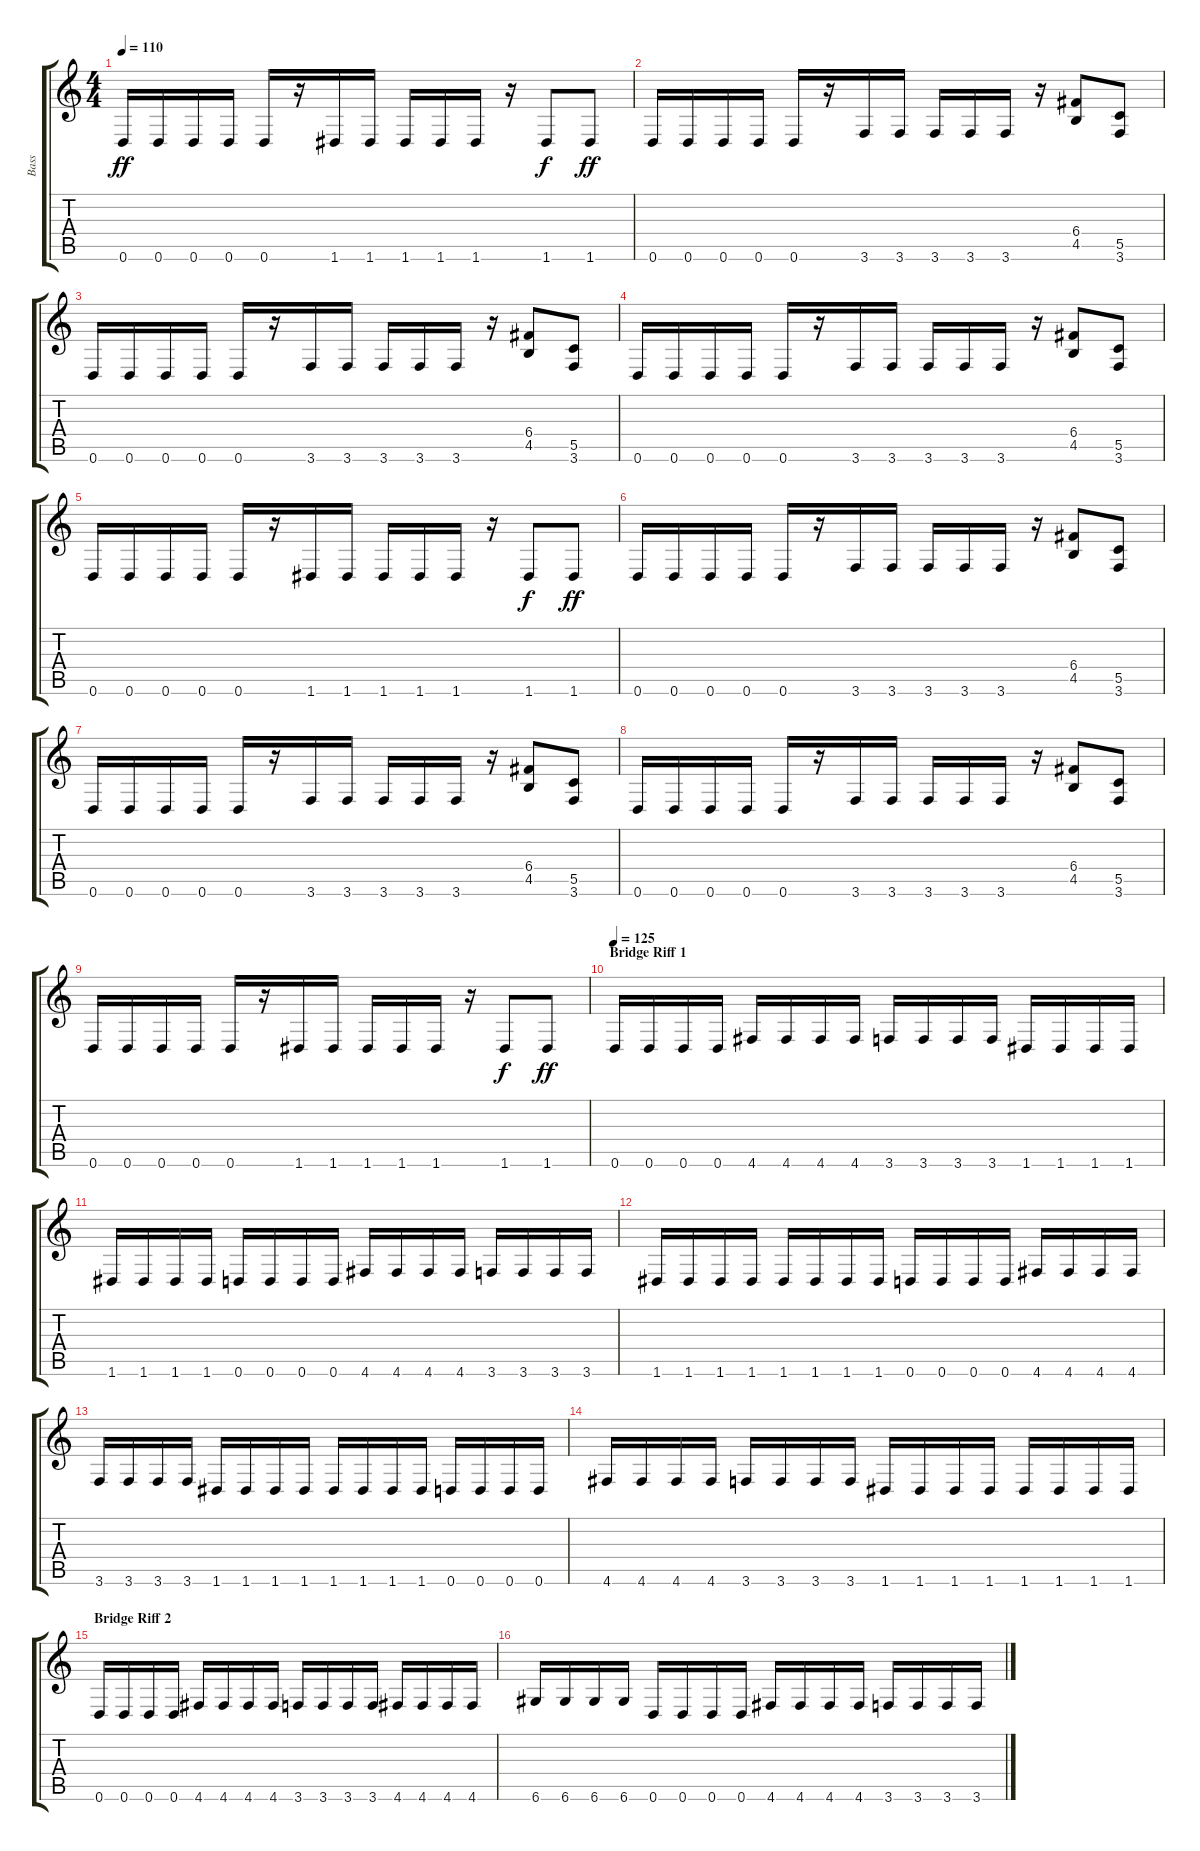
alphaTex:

\track ("Bass" "Bass") {instrument electricbasspick}
\staff {score tabs}
\tuning (D4 A3 F3 C3 G2 D2) {hide}
\ts (4 4)
\tempo 110
\clef g2
\ks c
0.6.16{dy ff} 0.6.16 0.6.16 0.6.16 0.6.16 r.16 1.6.16 1.6.16 1.6.16 1.6.16 1.6.16 r.16 1.6.8{dy f} 1.6.8{dy ff} |
0.6.16 0.6.16 0.6.16 0.6.16 0.6.16 r.16 3.6.16 3.6.16 3.6.16 3.6.16 3.6.16 r.16 (6.4 4.5).8 (5.5 3.6).8 |
0.6.16 0.6.16 0.6.16 0.6.16 0.6.16 r.16 3.6.16 3.6.16 3.6.16 3.6.16 3.6.16 r.16 (6.4 4.5).8 (5.5 3.6).8 |
0.6.16 0.6.16 0.6.16 0.6.16 0.6.16 r.16 3.6.16 3.6.16 3.6.16 3.6.16 3.6.16 r.16 (6.4 4.5).8 (5.5 3.6).8 |
0.6.16 0.6.16 0.6.16 0.6.16 0.6.16 r.16 1.6.16 1.6.16 1.6.16 1.6.16 1.6.16 r.16 1.6.8{dy f} 1.6.8{dy ff} |
0.6.16 0.6.16 0.6.16 0.6.16 0.6.16 r.16 3.6.16 3.6.16 3.6.16 3.6.16 3.6.16 r.16 (6.4 4.5).8 (5.5 3.6).8 |
0.6.16 0.6.16 0.6.16 0.6.16 0.6.16 r.16 3.6.16 3.6.16 3.6.16 3.6.16 3.6.16 r.16 (6.4 4.5).8 (5.5 3.6).8 |
0.6.16 0.6.16 0.6.16 0.6.16 0.6.16 r.16 3.6.16 3.6.16 3.6.16 3.6.16 3.6.16 r.16 (6.4 4.5).8 (5.5 3.6).8 |
0.6.16 0.6.16 0.6.16 0.6.16 0.6.16 r.16 1.6.16 1.6.16 1.6.16 1.6.16 1.6.16 r.16 1.6.8{dy f} 1.6.8{dy ff} |
\section ("" "Bridge Riff 1")
\tempo 125
0.6.16 0.6.16 0.6.16 0.6.16 4.6.16 4.6.16 4.6.16 4.6.16 3.6.16 3.6.16 3.6.16 3.6.16 1.6.16 1.6.16 1.6.16 1.6.16 |
1.6.16 1.6.16 1.6.16 1.6.16 0.6.16 0.6.16 0.6.16 0.6.16 4.6.16 4.6.16 4.6.16 4.6.16 3.6.16 3.6.16 3.6.16 3.6.16 |
1.6.16 1.6.16 1.6.16 1.6.16 1.6.16 1.6.16 1.6.16 1.6.16 0.6.16 0.6.16 0.6.16 0.6.16 4.6.16 4.6.16 4.6.16 4.6.16 |
3.6.16 3.6.16 3.6.16 3.6.16 1.6.16 1.6.16 1.6.16 1.6.16 1.6.16 1.6.16 1.6.16 1.6.16 0.6.16 0.6.16 0.6.16 0.6.16 |
4.6.16 4.6.16 4.6.16 4.6.16 3.6.16 3.6.16 3.6.16 3.6.16 1.6.16 1.6.16 1.6.16 1.6.16 1.6.16 1.6.16 1.6.16 1.6.16 |
\section ("" "Bridge Riff 2")
0.6.16 0.6.16 0.6.16 0.6.16 4.6.16 4.6.16 4.6.16 4.6.16 3.6.16 3.6.16 3.6.16 3.6.16 4.6.16 4.6.16 4.6.16 4.6.16 |
6.6.16 6.6.16 6.6.16 6.6.16 0.6.16 0.6.16 0.6.16 0.6.16 4.6.16 4.6.16 4.6.16 4.6.16 3.6.16 3.6.16 3.6.16 3.6.16
